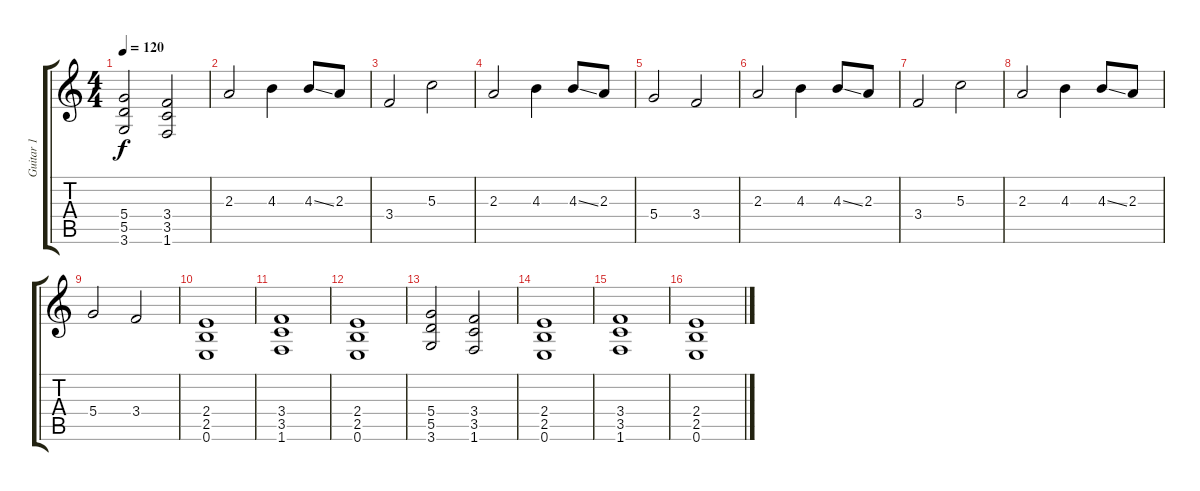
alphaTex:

\track ("Guitar 1" "Guitar 1") {instrument distortionguitar}
\staff {score tabs}
\tuning (E4 B3 G3 D3 A2 E2) {hide}
\ts (4 4)
\tempo 120
\clef g2
\ks c
(5.4 5.5 3.6).2{dy f} (3.4 3.5 1.6).2 |
2.3.2 4.3.4 4.3{ss}.8 2.3.8 |
3.4.2 5.3.2 |
2.3.2 4.3.4 4.3{ss}.8 2.3.8 |
5.4.2 3.4.2 |
2.3.2 4.3.4 4.3{ss}.8 2.3.8 |
3.4.2 5.3.2 |
2.3.2 4.3.4 4.3{ss}.8 2.3.8 |
5.4.2 3.4.2 |
(2.4 2.5 0.6).1 |
(3.4 3.5 1.6).1 |
(2.4 2.5 0.6).1 |
(5.4 5.5 3.6).2 (3.4 3.5 1.6).2 |
(2.4 2.5 0.6).1 |
(3.4 3.5 1.6).1 |
(2.4 2.5 0.6).1
